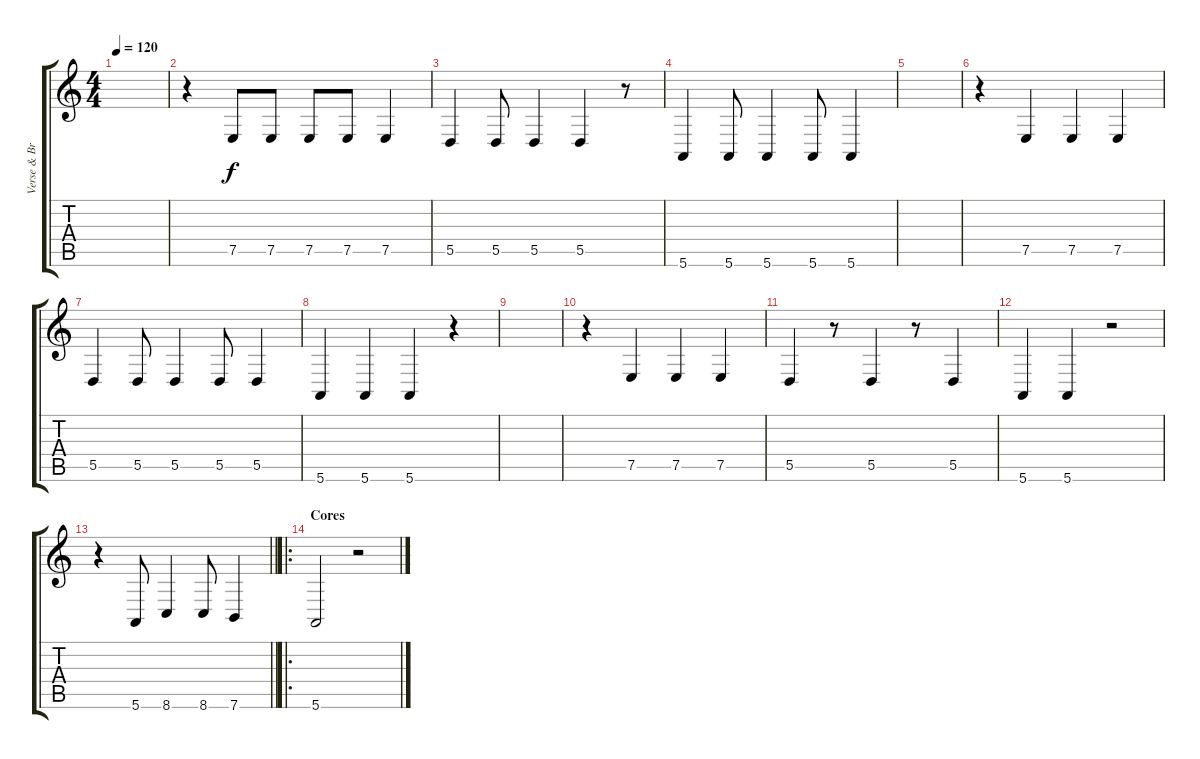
\track ("Verse & Bridge Vocals" "Verse & Br") {instrument lead5charang}
\staff {score tabs}
\tuning (E4 B3 G3 D3 A2 E2) {hide}
\ts (4 4)
\tempo 120
\clef g2
\ks c
|
r.4 7.5.8 7.5.8 7.5.8 7.5.8 7.5.4 |
5.5.4 5.5.8 5.5.4 5.5.4 r.8 |
5.6.4 5.6.8 5.6.4 5.6.8 5.6.4 |
|
r.4 7.5.4 7.5.4 7.5.4 |
5.5.4 5.5.8 5.5.4 5.5.8 5.5.4 |
5.6.4 5.6.4 5.6.4 r.4 |
|
r.4 7.5.4 7.5.4 7.5.4 |
5.5.4 r.8 5.5.4 r.8 5.5.4 |
5.6.4 5.6.4 r.2 |
\barLineRight lightlight
r.4 5.6.8 8.6.4 8.6.8 7.6.4 |
\ro
\section ("" "Cores")
5.6.2 r.2
